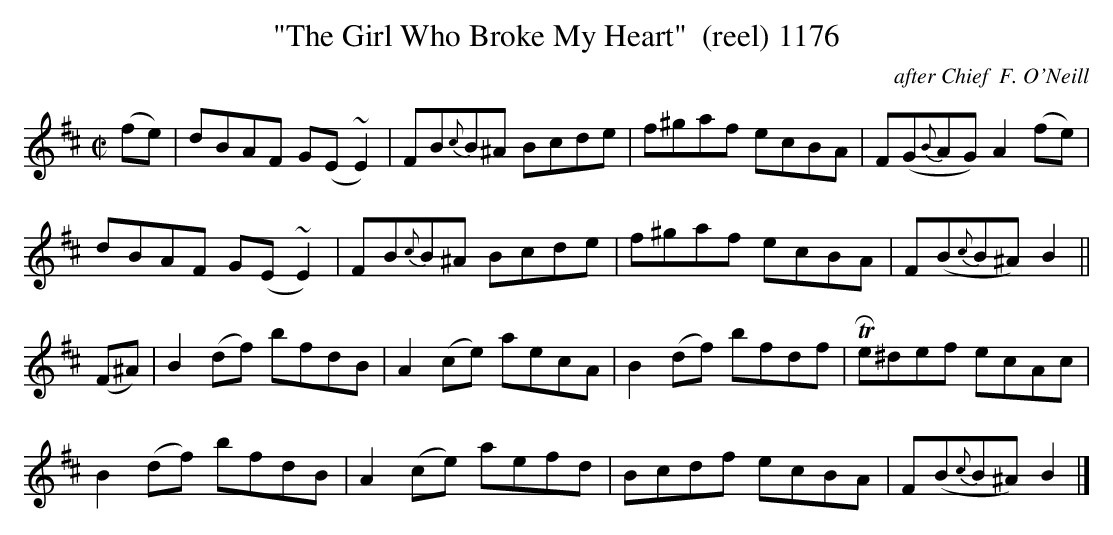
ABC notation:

X:1
T:"The Girl Who Broke My Heart"  (reel) 1176
C:after Chief  F. O'Neill
BRENNAN July 2003 (HTTP://WWW.SOSYOURMOM.COM)
M:C|
L:1/8
K:D
(fe)|dBAF G(E~E2)|FB{c}B^A Bcde|f^gaf ecBA|F(G{B}AG) A2(fe)|
dBAF G(E~E2)|FB{c}B^A Bcde|f^gaf ecBA|F(B{c}B^A) B2||
(F^A)|B2(df) bfdB|A2(ce) aecA|B2(df) bfdf|TRe^def ecAc|
B2(df) bfdB|A2(ce) aefd|Bcdf ecBA|F(B{c}B^A) B2|]
